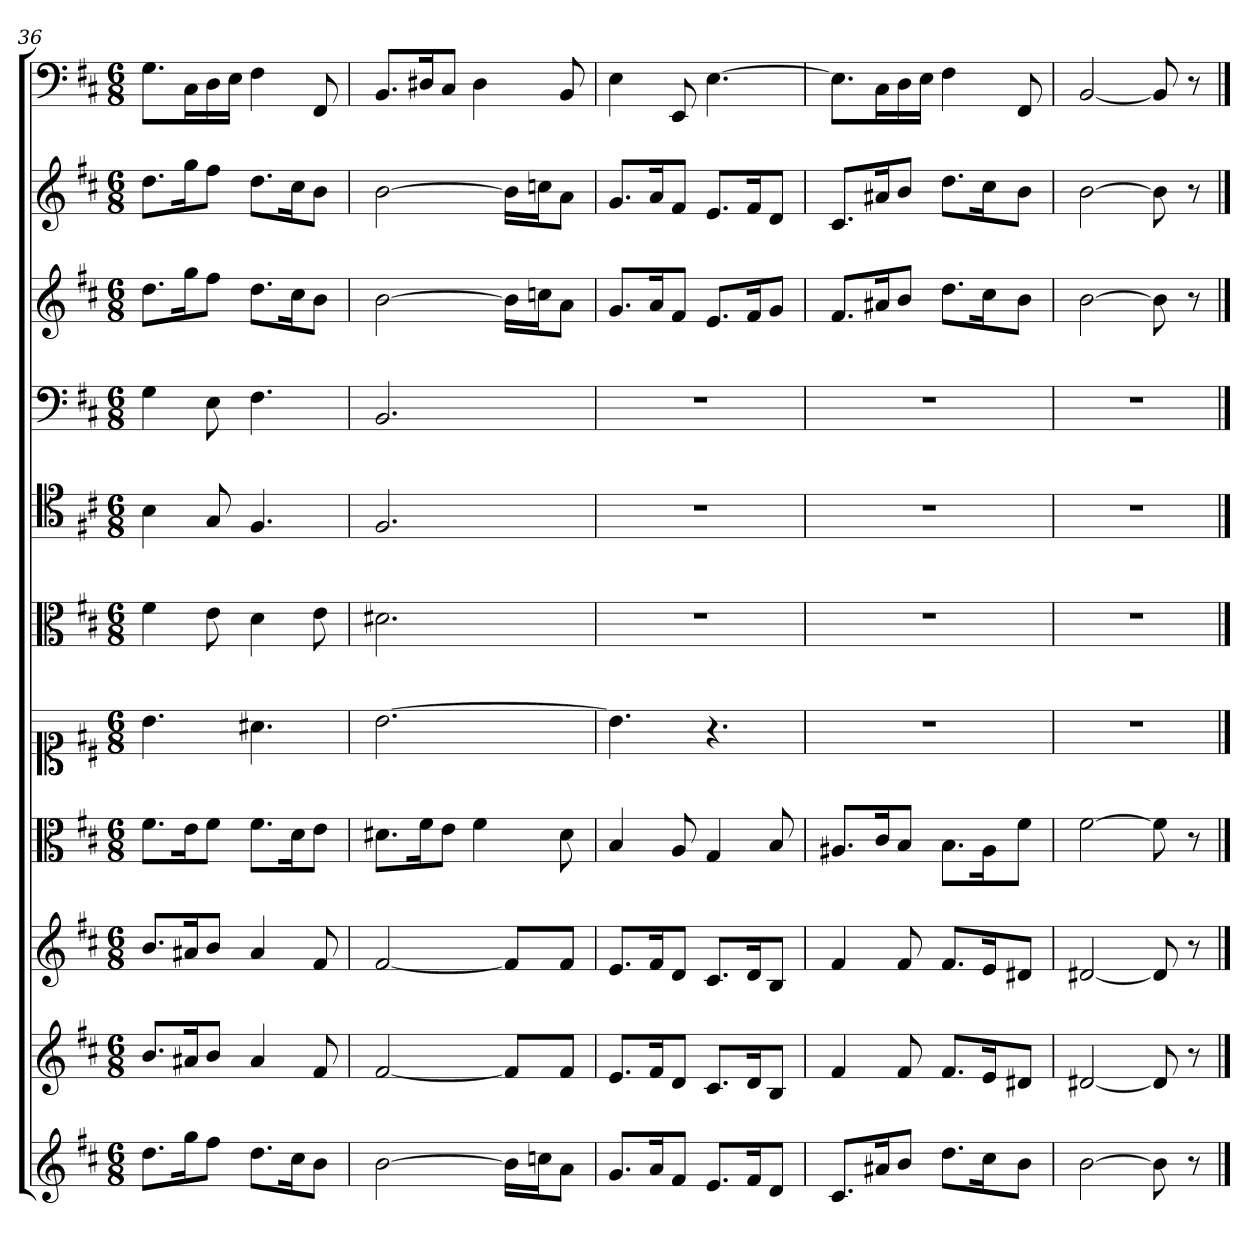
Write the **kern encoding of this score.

**kern	**kern	**kern	**kern	**kern	**kern	**kern	**kern	**kern	**kern	**kern
*part11	*part10	*part9	*part8	*part7	*part6	*part5	*part4	*part3	*part2	*part1
*staff11	*staff10	*staff9	*staff8	*staff7	*staff6	*staff5	*staff4	*staff3	*staff2	*staff1
*	*	*	*clefC3	*clefC1	*clefC3	*clefC4	*clefF4	*	*	*clefF4
*k[f#c#]	*k[f#c#]	*k[f#c#]	*k[f#c#]	*k[f#c#]	*k[f#c#]	*k[f#c#]	*k[f#c#]	*k[f#c#]	*k[f#c#]	*k[f#c#]
*b:	*b:	*b:	*b:	*b:	*b:	*b:	*b:	*b:	*b:	*b:
*M6/8	*M6/8	*M6/8	*M6/8	*M6/8	*M6/8	*M6/8	*M6/8	*M6/8	*M6/8	*M6/8
=36	=36	=36	=36	=36	=36	=36	=36	=36	=36	=36
8.ddL	8.bL	8.bL	8.f#\L	4.b	4f#	4B	4G	8.ddL	8.ddL	8.G\L
16ggK	16a#XK	16a#XK	16e\K	.	.	.	.	16ggK	16ggK	16C#\L
8ff#J	8bJ	8bJ	8f#\J	.	8e	8G	8E	8ff#J	8ff#J	16D\
.	.	.	.	.	.	.	.	.	.	16E\JJ
8.ddL	4a#	4a#	8.f#\L	4.a#X	4d	4.F#	4.F#	8.ddL	8.ddL	4F#
16cc#K	.	.	16d\K	.	.	.	.	16cc#K	16cc#K	.
8bJ	8f#	8f#	8e\J	.	8e	.	.	8bJ	8bJ	8FF#
=37	=37	=37	=37	=37	=37	=37	=37	=37	=37	=37
[2b	[2f#	[2f#	8.d#X\L	[2.b	2.d#X	2.F#	2.BB	[2b	[2b	8.BB/L
.	.	.	16f#\K	.	.	.	.	.	.	16D#X/K
.	.	.	8e\J	.	.	.	.	.	.	8C#/J
.	.	.	4f#	.	.	.	.	.	.	4D#
16bLL]	8f#L]	8f#L]	.	.	.	.	.	16bLL]	16bLL]	.
16ccnJ	.	.	.	.	.	.	.	16ccnJ	16ccnJ	.
8aJ	8f#J	8f#J	8d#	.	.	.	.	8aJ	8aJ	8BB
=38	=38	=38	=38	=38	=38	=38	=38	=38	=38	=38
8.gL	8.eL	8.eL	4B	4.b]	2.r	2.r	2.r	8.gL	8.gL	4E
16aK	16f#K	16f#K	.	.	.	.	.	16aK	16aK	.
8f#J	8dJ	8dJ	8A	.	.	.	.	8f#J	8f#J	8EE
8.eL	8.c#L	8.c#L	4G	4.r	.	.	.	8.eL	8.eL	[4.E
16f#K	16dK	16dK	.	.	.	.	.	16f#K	16f#K	.
8dJ	8BJ	8BJ	8B	.	.	.	.	8gJ	8dJ	.
=39	=39	=39	=39	=39	=39	=39	=39	=39	=39	=39
8.c#L	4f#	4f#	8.A#X/L	2.r	2.r	2.r	2.r	8.f#L	8.c#L	8.E\L]
16a#XK	.	.	16c#/K	.	.	.	.	16a#XK	16a#XK	16C#\L
8bJ	8f#	8f#	8B/J	.	.	.	.	8bJ	8bJ	16D\
.	.	.	.	.	.	.	.	.	.	16E\JJ
8.ddL	8.f#L	8.f#L	8.B\L	.	.	.	.	8.ddL	8.ddL	4F#
16cc#K	16eK	16eK	16A#\K	.	.	.	.	16cc#K	16cc#K	.
8bJ	8d#XJ	8d#XJ	8f#\J	.	.	.	.	8bJ	8bJ	8FF#
=40	=40	=40	=40	=40	=40	=40	=40	=40	=40	=40
[2b	[2d#X	[2d#X	[2f#	2.r	2.r	2.r	2.r	[2b	[2b	[2BB
8b]	8d#]	8d#]	8f#]	.	.	.	.	8b]	8b]	8BB]
8r	8r	8r	8r	.	.	.	.	8r	8r	8r
==	==	==	==	==	==	==	==	==	==	==
*-	*-	*-	*-	*-	*-	*-	*-	*-	*-	*-
